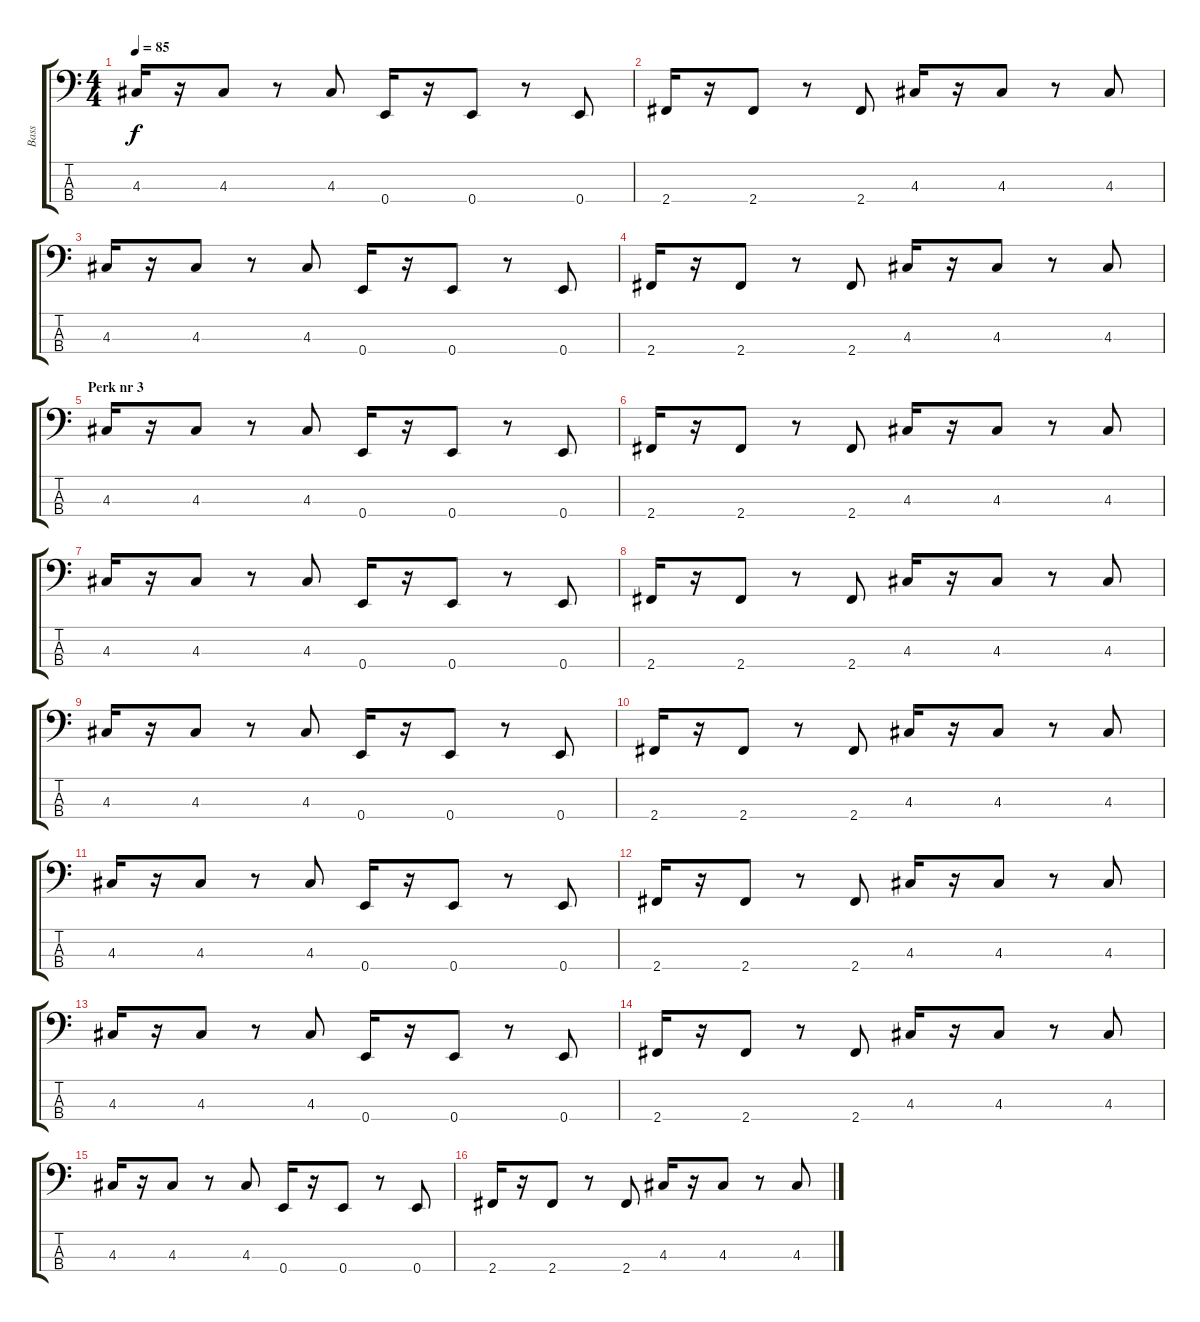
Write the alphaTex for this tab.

\track ("Bass" "Bass") {instrument electricbassfinger}
\staff {score tabs}
\tuning (G2 D2 A1 E1) {hide}
\ts (4 4)
\tempo 85
\clef f4
\ks c
4.3.16{dy f} r.16 4.3.8 r.8 4.3.8 0.4.16 r.16 0.4.8 r.8 0.4.8 |
2.4.16 r.16 2.4.8 r.8 2.4.8 4.3.16 r.16 4.3.8 r.8 4.3.8 |
4.3.16 r.16 4.3.8 r.8 4.3.8 0.4.16 r.16 0.4.8 r.8 0.4.8 |
2.4.16 r.16 2.4.8 r.8 2.4.8 4.3.16 r.16 4.3.8 r.8 4.3.8 |
\section ("" "Perk nr 3")
4.3.16 r.16 4.3.8 r.8 4.3.8 0.4.16 r.16 0.4.8 r.8 0.4.8 |
2.4.16 r.16 2.4.8 r.8 2.4.8 4.3.16 r.16 4.3.8 r.8 4.3.8 |
4.3.16 r.16 4.3.8 r.8 4.3.8 0.4.16 r.16 0.4.8 r.8 0.4.8 |
2.4.16 r.16 2.4.8 r.8 2.4.8 4.3.16 r.16 4.3.8 r.8 4.3.8 |
4.3.16 r.16 4.3.8 r.8 4.3.8 0.4.16 r.16 0.4.8 r.8 0.4.8 |
2.4.16 r.16 2.4.8 r.8 2.4.8 4.3.16 r.16 4.3.8 r.8 4.3.8 |
4.3.16 r.16 4.3.8 r.8 4.3.8 0.4.16 r.16 0.4.8 r.8 0.4.8 |
2.4.16 r.16 2.4.8 r.8 2.4.8 4.3.16 r.16 4.3.8 r.8 4.3.8 |
4.3.16 r.16 4.3.8 r.8 4.3.8 0.4.16 r.16 0.4.8 r.8 0.4.8 |
2.4.16 r.16 2.4.8 r.8 2.4.8 4.3.16 r.16 4.3.8 r.8 4.3.8 |
4.3.16 r.16 4.3.8 r.8 4.3.8 0.4.16 r.16 0.4.8 r.8 0.4.8 |
2.4.16 r.16 2.4.8 r.8 2.4.8 4.3.16 r.16 4.3.8 r.8 4.3.8
